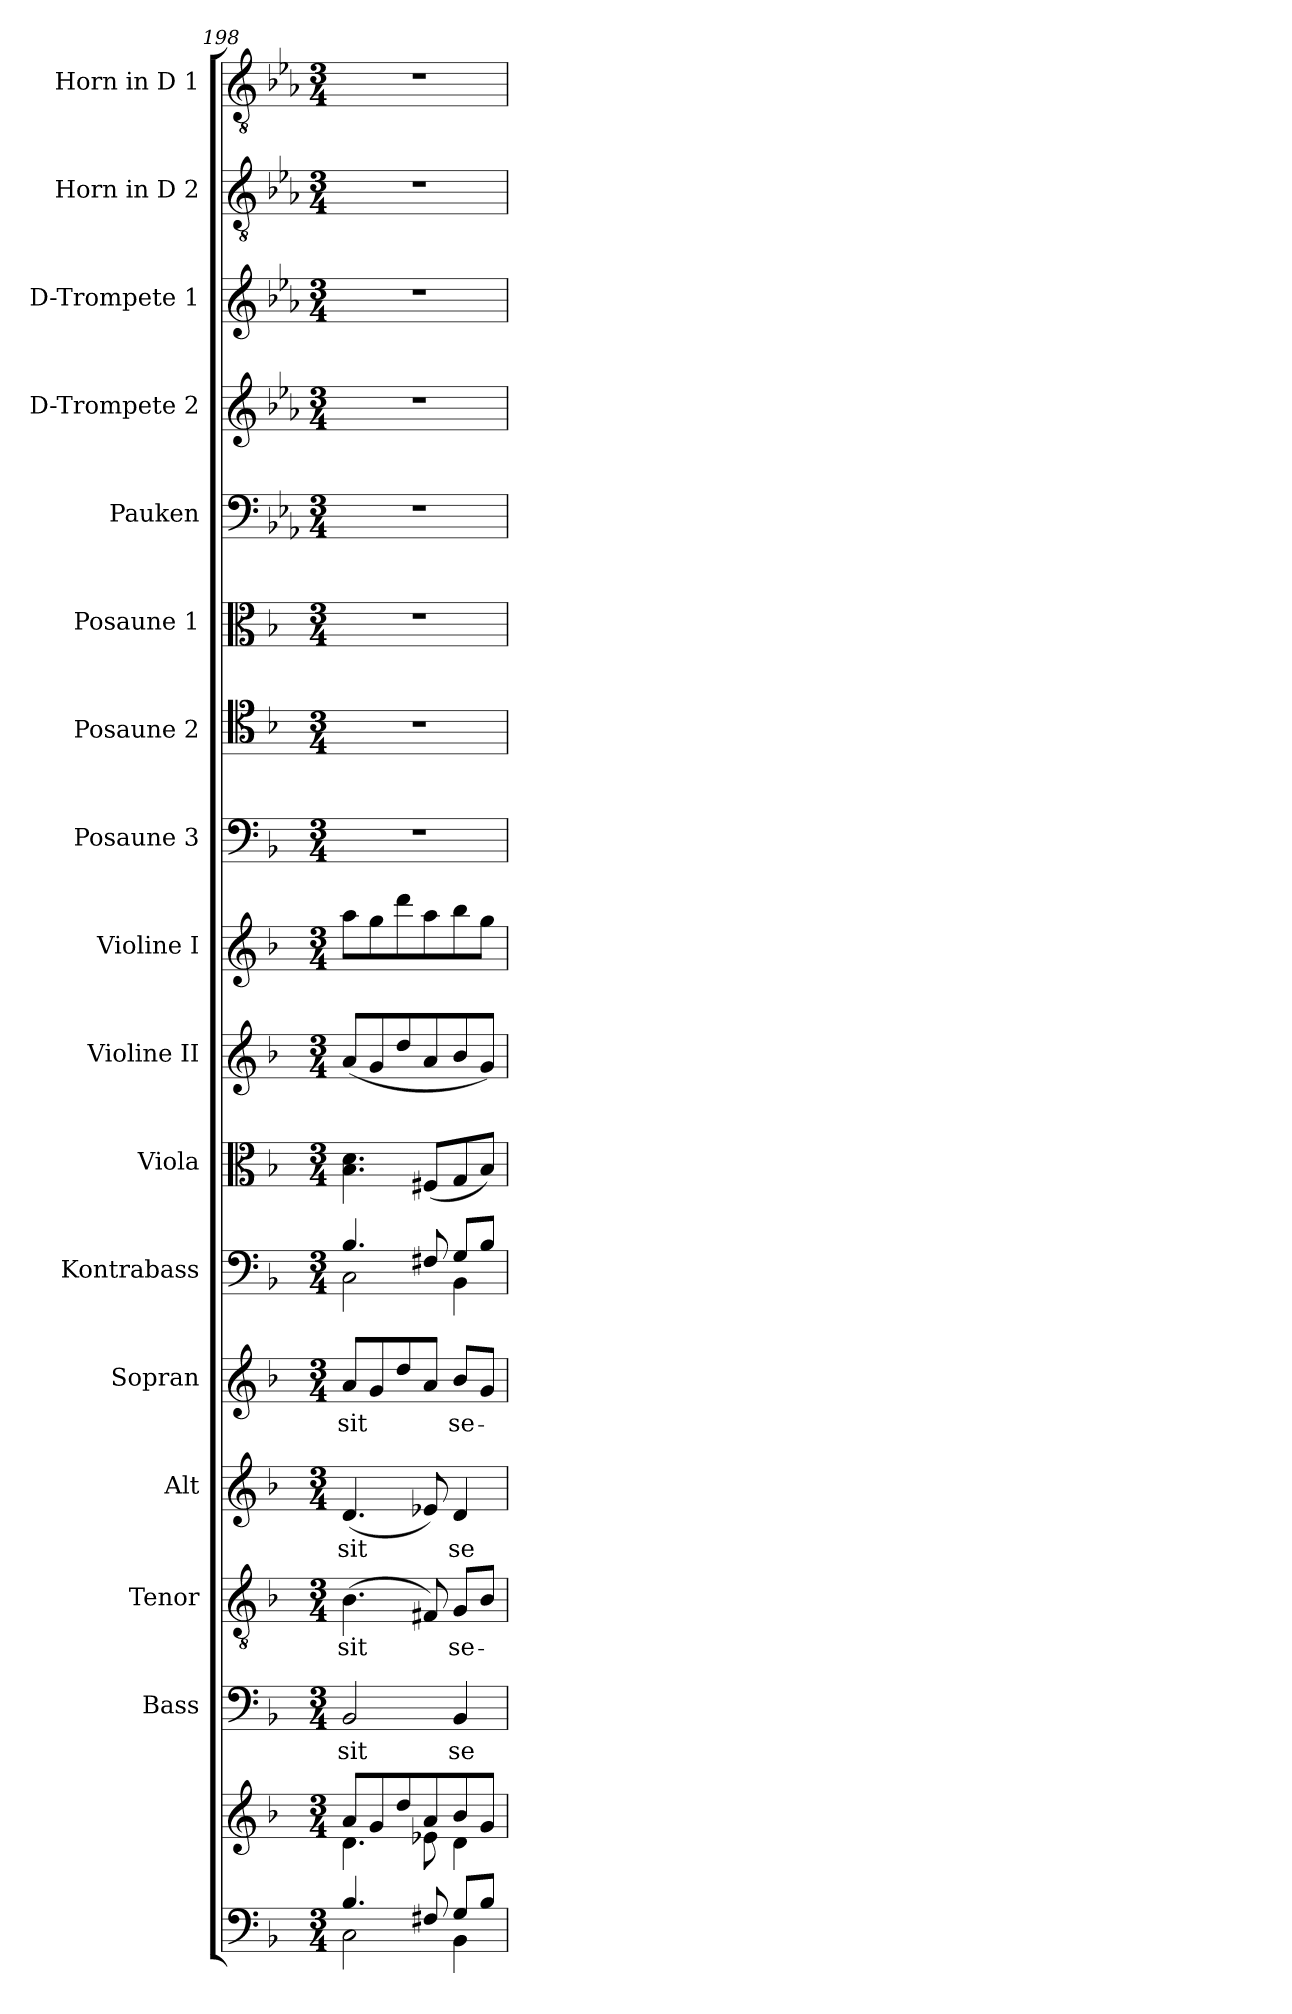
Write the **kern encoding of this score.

**kern	**kern	**kern	**text	**kern	**text	**kern	**text	**kern	**text	**kern	**kern	**kern	**kern	**kern	**kern	**kern	**kern	**kern	**kern	**kern	**kern
*part17	*part17	*part16	*part16	*part15	*part15	*part14	*part14	*part13	*part13	*part12	*part11	*part10	*part9	*part8	*part7	*part6	*part5	*part4	*part3	*part2	*part1
*staff18	*staff17	*staff16	*staff16	*staff15	*staff15	*staff14	*staff14	*staff13	*staff13	*staff12	*staff11	*staff10	*staff9	*staff8	*staff7	*staff6	*staff5	*staff4	*staff3	*staff2	*staff1
*	*	*I"Bass	*	*I"Tenor	*	*I"Alt	*	*I"Sopran	*	*I"Kontrabass	*I"Viola	*I"Violine II	*I"Violine I	*I"Posaune 3	*I"Posaune 2	*I"Posaune 1	*I"Pauken	*I"D-Trompete 2	*I"D-Trompete 1	*I"Horn in D 2	*I"Horn in D 1
*	*	*I'B.	*	*I'T.	*	*I'A.	*	*I'S.	*	*I'Kb.	*I'Vla.	*I'Vl. II	*I'Vl. I	*I'Pos. 3	*I'Pos. 2	*I'Pos. 1	*I'Pk.	*I'D Trp. 2	*I'D Trp. 1	*I'Hrn. 2	*I'Hrn. 1
*clefF4	*clefG2	*clefF4	*	*clefGv2	*	*clefG2	*	*clefG2	*	*clefF4	*clefC3	*clefG2	*clefG2	*clefF4	*clefC4	*clefC3	*clefF4	*clefG2	*clefG2	*clefGv2	*clefGv2
*	*	*	*	*	*	*	*	*	*	*ITrd7c12	*	*	*	*	*	*	*ITrd-1c-2	*ITrd-1c-2	*ITrd-1c-2	*ITrd-1c-2	*ITrd-1c-2
*k[b-]	*k[b-]	*k[b-]	*	*k[b-]	*	*k[b-]	*	*k[b-]	*	*k[b-]	*k[b-]	*k[b-]	*k[b-]	*k[b-]	*k[b-]	*k[b-]	*k[b-]	*k[b-]	*k[b-]	*k[b-]	*k[b-]
*F:	*F:	*F:	*	*F:	*	*F:	*	*F:	*	*F:	*F:	*F:	*F:	*F:	*F:	*F:	*F:	*F:	*F:	*F:	*F:
*M3/4	*M3/4	*M3/4	*	*M3/4	*	*M3/4	*	*M3/4	*	*M3/4	*M3/4	*M3/4	*M3/4	*M3/4	*M3/4	*M3/4	*M3/4	*M3/4	*M3/4	*M3/4	*M3/4
=198	=198	=198	=198	=198	=198	=198	=198	=198	=198	=198	=198	=198	=198	=198	=198	=198	=198	=198	=198	=198	=198
*^	*^	*	*	*	*	*	*	*	*	*	*	*	*	*	*	*	*	*	*	*	*
!	!	!	!	!	!LO:LY:b	!	!LO:LY:b	!	!LO:LY:b	!	!LO:LY:b	!	!	!	!	!	!	!	!	!	!	!	!
*	*	*	*	*	*	*	*	*	*	*	*	*^	*	*	*	*	*	*	*	*	*	*	*
4.B-/	2C\	8a/L	4.d\	2BB-/	sit	(>4.B-\	sit	(<4.d/	sit	8a/L	sit	4.BB-/	2CC\	4.B-\ 4.d\	(<8a/L	8aa\L	2.r	2.r	2.r	2.r	2.r	2.r	2.r	2.r
.	.	8g/	.	.	.	.	.	.	.	8g/	.	.	.	.	8g/	8gg\	.	.	.	.	.	.	.	.
.	.	8dd/	.	.	.	.	.	.	.	8dd/	.	.	.	.	8dd/	8ddd\	.	.	.	.	.	.	.	.
8F#X/	.	8a/	8e-X\	.	.	8F#X/)	.	8e-X/)	.	8a/J	.	8FF#X/	.	(<8F#X/L	8a/	8aa\	.	.	.	.	.	.	.	.
!	!	!	!	!	!LO:LY:b	!	!LO:LY:b	!	!LO:LY:b	!	!LO:LY:b	!	!	!	!	!	!	!	!	!	!	!	!	!
8G/L	4BB-\	8b-/	4d\	4BB-/	se-	8G/L	se-	4d/	se-	8b-/L	se-	8GG/L	4BBB-\	8G/	8b-/	8bb-\	.	.	.	.	.	.	.	.
8B-/J	.	8g/J	.	.	.	8B-/J	.	.	.	8g/J	.	8BB-/J	.	8B-/J)	8g/J)	8gg\J	.	.	.	.	.	.	.	.
*v	*v	*	*	*	*	*	*	*	*	*	*	*v	*v	*	*	*	*	*	*	*	*	*	*	*
*	*v	*v	*	*	*	*	*	*	*	*	*	*	*	*	*	*	*	*	*	*	*	*
=	=	=	=	=	=	=	=	=	=	=	=	=	=	=	=	=	=	=	=	=	=
*-	*-	*-	*-	*-	*-	*-	*-	*-	*-	*-	*-	*-	*-	*-	*-	*-	*-	*-	*-	*-	*-
